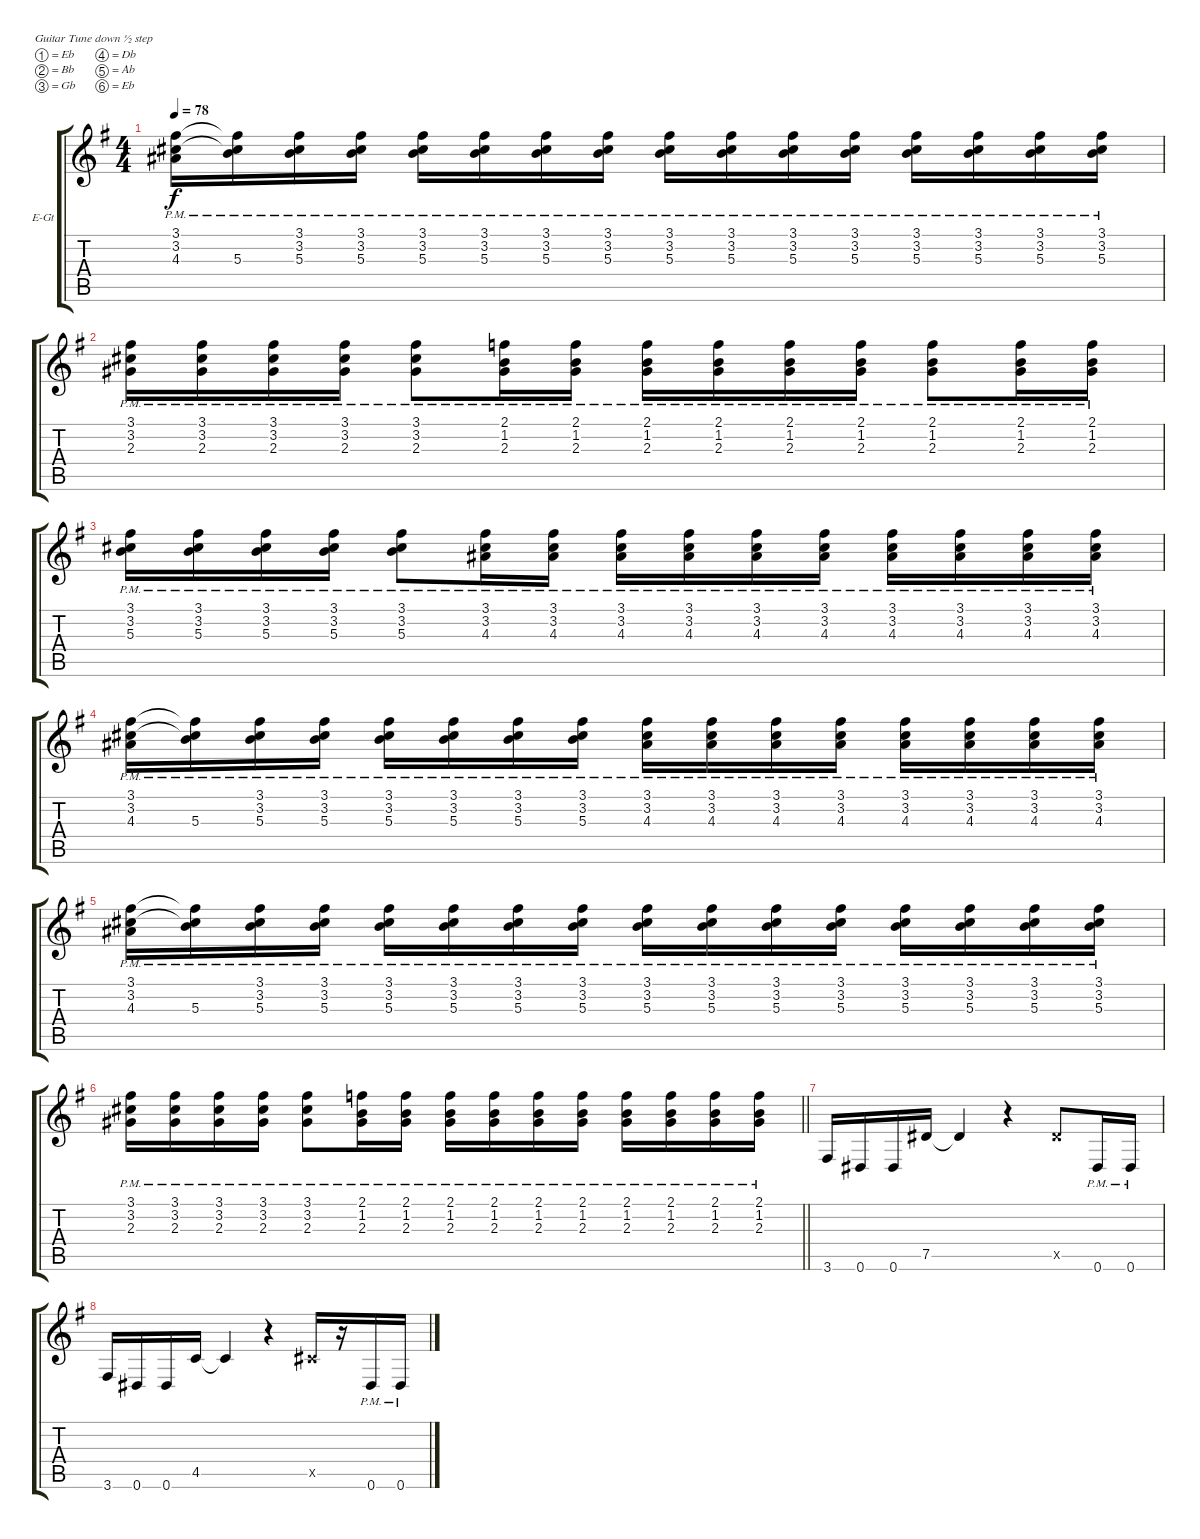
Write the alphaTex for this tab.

\bracketExtendMode groupsimilarinstruments
\firstSystemTrackNameOrientation horizontal
\otherSystemsTrackNameOrientation horizontal
\track ("Untitled" "E-Gt") {instrument distortionguitar}
\staff {score tabs}
\tuning (Eb4 Bb3 Gb3 Db3 Ab2 Eb2)
\ts (4 4)
\tempo 78
\clef g2
\ks g
(3.1{pm} 3.2{pm} 4.3{pm}).16{dy f} (3.1{pm t} 3.2{pm t} 5.3{pm}).16 (3.1{pm} 3.2{pm} 5.3{pm}).16 (3.1{pm} 3.2{pm} 5.3{pm}).16 (3.1{pm} 3.2{pm} 5.3{pm}).16 (3.1{pm} 3.2{pm} 5.3{pm}).16 (3.1{pm} 3.2{pm} 5.3{pm}).16 (3.1{pm} 3.2{pm} 5.3{pm}).16 (3.1{pm} 3.2{pm} 5.3{pm}).16 (3.1{pm} 3.2{pm} 5.3{pm}).16 (3.1{pm} 3.2{pm} 5.3{pm}).16 (3.1{pm} 3.2{pm} 5.3{pm}).16 (3.1{pm} 3.2{pm} 5.3{pm}).16 (3.1{pm} 3.2{pm} 5.3{pm}).16 (3.1{pm} 3.2{pm} 5.3{pm}).16 (3.1{pm} 3.2{pm} 5.3{pm}).16 |
(3.1{pm} 3.2{pm} 2.3{pm}).16 (3.1{pm} 3.2{pm} 2.3{pm}).16 (3.1{pm} 3.2{pm} 2.3{pm}).16 (3.1{pm} 3.2{pm} 2.3{pm}).16 (3.1{pm} 3.2{pm} 2.3{pm}).8 (2.1{pm} 1.2{pm} 2.3{pm}).16 (2.1{pm} 1.2{pm} 2.3{pm}).16 (2.1{pm} 1.2{pm} 2.3{pm}).16 (2.1{pm} 1.2{pm} 2.3{pm}).16 (2.1{pm} 1.2{pm} 2.3{pm}).16 (2.1{pm} 1.2{pm} 2.3{pm}).16 (2.1{pm} 1.2{pm} 2.3{pm}).8 (2.1{pm} 1.2{pm} 2.3{pm}).16 (2.1{pm} 1.2{pm} 2.3{pm}).16 |
(3.1{pm} 3.2{pm} 5.3{pm}).16 (3.1{pm} 3.2{pm} 5.3{pm}).16 (3.1{pm} 3.2{pm} 5.3{pm}).16 (3.1{pm} 3.2{pm} 5.3{pm}).16 (3.1{pm} 3.2{pm} 5.3{pm}).8 (3.1{pm} 3.2{pm} 4.3{pm}).16 (3.1{pm} 3.2{pm} 4.3{pm}).16 (3.1{pm} 3.2{pm} 4.3{pm}).16 (3.1{pm} 3.2{pm} 4.3{pm}).16 (3.1{pm} 3.2{pm} 4.3{pm}).16 (3.1{pm} 3.2{pm} 4.3{pm}).16 (3.1{pm} 3.2{pm} 4.3{pm}).16 (3.1{pm} 3.2{pm} 4.3{pm}).16 (3.1{pm} 3.2{pm} 4.3{pm}).16 (3.1{pm} 3.2{pm} 4.3{pm}).16 |
(3.1{pm} 3.2{pm} 4.3{pm}).16 (3.1{pm t} 3.2{pm t} 5.3{pm}).16 (3.1{pm} 3.2{pm} 5.3{pm}).16 (3.1{pm} 3.2{pm} 5.3{pm}).16 (3.1{pm} 3.2{pm} 5.3{pm}).16 (3.1{pm} 3.2{pm} 5.3{pm}).16 (3.1{pm} 3.2{pm} 5.3{pm}).16 (3.1{pm} 3.2{pm} 5.3{pm}).16 (3.1{pm} 3.2{pm} 4.3{pm}).16 (3.1{pm} 3.2{pm} 4.3{pm}).16 (3.1{pm} 3.2{pm} 4.3{pm}).16 (3.1{pm} 3.2{pm} 4.3{pm}).16 (3.1{pm} 3.2{pm} 4.3{pm}).16 (3.1{pm} 3.2{pm} 4.3{pm}).16 (3.1{pm} 3.2{pm} 4.3{pm}).16 (3.1{pm} 3.2{pm} 4.3{pm}).16 |
(3.1{pm} 3.2{pm} 4.3{pm}).16 (3.1{pm t} 3.2{pm t} 5.3{pm}).16 (3.1{pm} 3.2{pm} 5.3{pm}).16 (3.1{pm} 3.2{pm} 5.3{pm}).16 (3.1{pm} 3.2{pm} 5.3{pm}).16 (3.1{pm} 3.2{pm} 5.3{pm}).16 (3.1{pm} 3.2{pm} 5.3{pm}).16 (3.1{pm} 3.2{pm} 5.3{pm}).16 (3.1{pm} 3.2{pm} 5.3{pm}).16 (3.1{pm} 3.2{pm} 5.3{pm}).16 (3.1{pm} 3.2{pm} 5.3{pm}).16 (3.1{pm} 3.2{pm} 5.3{pm}).16 (3.1{pm} 3.2{pm} 5.3{pm}).16 (3.1{pm} 3.2{pm} 5.3{pm}).16 (3.1{pm} 3.2{pm} 5.3{pm}).16 (3.1{pm} 3.2{pm} 5.3{pm}).16 |
\barLineRight lightlight
(3.1{pm} 3.2{pm} 2.3{pm}).16 (3.1{pm} 3.2{pm} 2.3{pm}).16 (3.1{pm} 3.2{pm} 2.3{pm}).16 (3.1{pm} 3.2{pm} 2.3{pm}).16 (3.1{pm} 3.2{pm} 2.3{pm}).8 (2.1{pm} 1.2{pm} 2.3{pm}).16 (2.1{pm} 1.2{pm} 2.3{pm}).16 (2.1{pm} 1.2{pm} 2.3{pm}).16 (2.1{pm} 1.2{pm} 2.3{pm}).16 (2.1{pm} 1.2{pm} 2.3{pm}).16 (2.1{pm} 1.2{pm} 2.3{pm}).16 (2.1{pm} 1.2{pm} 2.3{pm}).16 (2.1{pm} 1.2{pm} 2.3{pm}).16 (2.1{pm} 1.2{pm} 2.3{pm}).16 (2.1{pm} 1.2{pm} 2.3{pm}).16 |
\section ("" " ")
3.6.16 0.6.16 0.6.16 7.5.16 7.5{t}.4 r.4 7.5{x}.8 0.6{pm}.16 0.6{pm}.16 |
3.6.16 0.6.16 0.6.16 4.5.16 4.5{t}.4 r.4 5.5{x}.16 r.16 0.6{pm}.16 0.6{pm}.16
